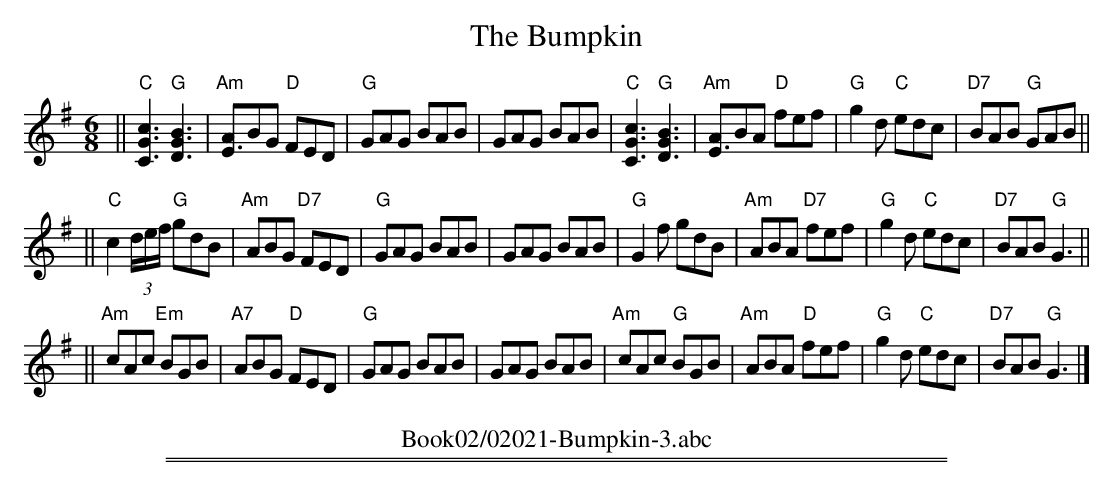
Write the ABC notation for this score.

X:1
T: The Bumpkin
M:6/8
L:1/8
K:G
|| "C"[c3G3C3] "G"[B3G3D3] | "Am"[AE3]BG "D"FED | "G"GAG BAB | GAG BAB \
|  "C"[c3G3C3] "G"[B3G3D3] | "Am"[AE3]BA "D"fef | "G"g2d "C"edc | "D7"BAB "G"GAB ||
|| "C"c2(3d/e/f/ "G"gdB | "Am"ABG "D7"FED | "G"GAG BAB | GAG BAB \
| "G"G2f gdB | "Am"ABA "D7"fef | "G"g2d "C"edc | "D7"BAB "G"G3 ||
|| "Am"cAc "Em"BGB | "A7"ABG "D"FED | "G"GAG BAB | GAG BAB \
|  "Am"cAc "G"BGB | "Am"ABA "D"fef | "G"g2d "C"edc | "D7"BAB "G"G3 |]
